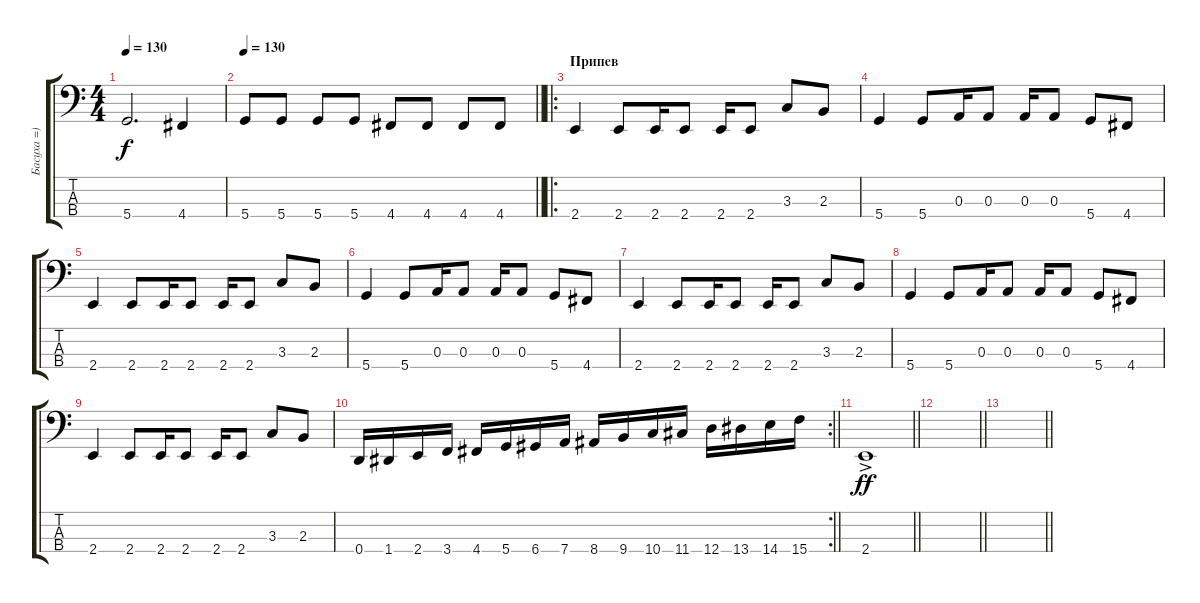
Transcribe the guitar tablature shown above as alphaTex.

\track ("Басуха =)" "Басуха =)") {instrument electricbassfinger}
\staff {score tabs}
\tuning (G2 D2 A1 D1) {hide}
\ts (4 4)
\tempo 130
\clef f4
\ks c
5.4.2{d dy f} 4.4.4 |
\tempo 120
\tempo 130
\barLineRight lightlight
5.4.8 5.4.8 5.4.8 5.4.8 4.4.8 4.4.8 4.4.8 4.4.8 |
\ro
\section ("" "Припев")
2.4.4 2.4.8 2.4.16 2.4.8 2.4.16 2.4.8 3.3.8 2.3.8 |
5.4.4 5.4.8 0.3.16 0.3.8 0.3.16 0.3.8 5.4.8 4.4.8 |
2.4.4 2.4.8 2.4.16 2.4.8 2.4.16 2.4.8 3.3.8 2.3.8 |
5.4.4 5.4.8 0.3.16 0.3.8 0.3.16 0.3.8 5.4.8 4.4.8 |
2.4.4 2.4.8 2.4.16 2.4.8 2.4.16 2.4.8 3.3.8 2.3.8 |
5.4.4 5.4.8 0.3.16 0.3.8 0.3.16 0.3.8 5.4.8 4.4.8 |
2.4.4 2.4.8 2.4.16 2.4.8 2.4.16 2.4.8 3.3.8 2.3.8 |
\rc 2
\barLineRight lightlight
0.4.16 1.4.16 2.4.16 3.4.16 4.4.16 5.4.16 6.4.16 7.4.16 8.4.16 9.4.16 10.4.16 11.4.16 12.4.16 13.4.16 14.4.16 15.4.16 |
\barLineRight lightlight
2.4{ac}.1{dy ff} |
\barLineRight lightlight
|
\barLineRight lightlight
